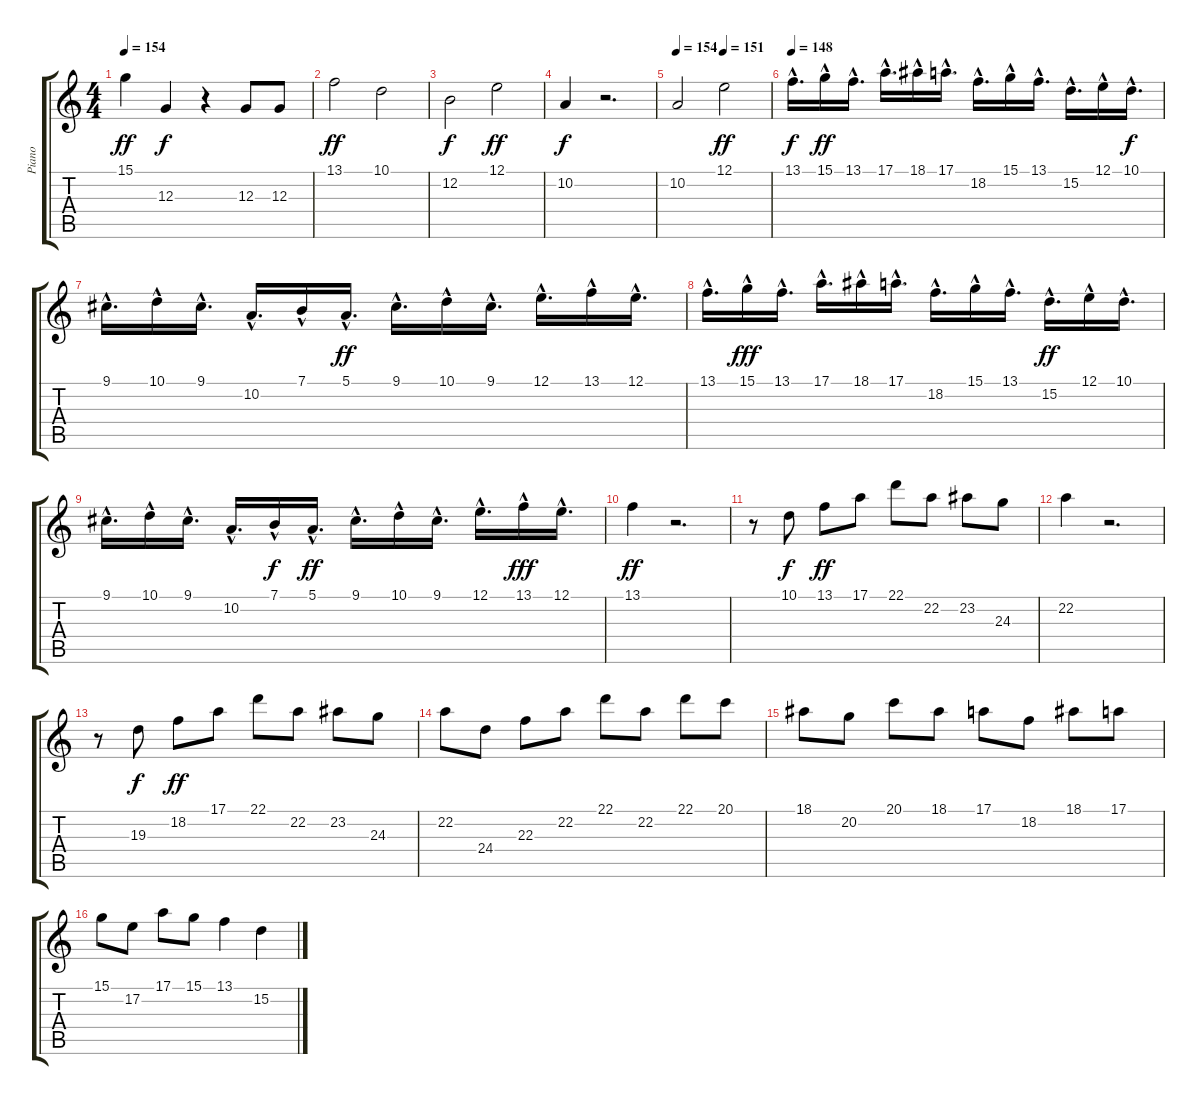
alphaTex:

\track ("Piano" "Piano") {instrument electricgrandpiano}
\staff {score tabs}
\tuning (E4 B3 G3 D3 A2 E2) {hide}
\ts (4 4)
\tempo 154
\clef g2
\ks c
15.1.4{dy ff} 12.3.4{dy f} r.4 12.3.8 12.3.8 |
13.1.2{dy ff} 10.1.2 |
12.2.2{dy f} 12.1.2{dy ff} |
10.2.4{dy f} r.2{d} |
\tempo 154
\tempo (151 0.5)
10.2.2 12.1.2{dy ff} |
\tempo 148
13.1{hac}.16{d dy f} 15.1{hac}.16{dy ff} 13.1{hac}.16{d} 17.1{hac}.16{d} 18.1{hac}.16 17.1{hac}.16{d} 18.2{hac}.16{d} 15.1{hac}.16 13.1{hac}.16{d} 15.2{hac}.16{d} 12.1{hac}.16 10.1{hac}.16{d dy f} |
9.1{hac}.16{d} 10.1{hac}.16 9.1{hac}.16{d} 10.2{hac}.16{d} 7.1{hac}.16 5.1{hac}.16{d dy ff} 9.1{hac}.16{d} 10.1{hac}.16 9.1{hac}.16{d} 12.1{hac}.16{d} 13.1{hac}.16 12.1{hac}.16{d} |
13.1{hac}.16{d} 15.1{hac}.16{dy fff} 13.1{hac}.16{d} 17.1{hac}.16{d} 18.1{hac}.16 17.1{hac}.16{d} 18.2{hac}.16{d} 15.1{hac}.16 13.1{hac}.16{d} 15.2{hac}.16{d dy ff} 12.1{hac}.16 10.1{hac}.16{d} |
9.1{hac}.16{d} 10.1{hac}.16 9.1{hac}.16{d} 10.2{hac}.16{d} 7.1{hac}.16{dy f} 5.1{hac}.16{d dy ff} 9.1{hac}.16{d} 10.1{hac}.16 9.1{hac}.16{d} 12.1{hac}.16{d} 13.1{hac}.16{dy fff} 12.1{hac}.16{d} |
13.1.4{dy ff} r.2{d} |
r.8 10.1.8{dy f} 13.1.8{dy ff} 17.1.8 22.1.8 22.2.8 23.2.8 24.3.8 |
22.2.4 r.2{d} |
r.8 19.3.8{dy f} 18.2.8{dy ff} 17.1.8 22.1.8 22.2.8 23.2.8 24.3.8 |
22.2.8 24.4.8 22.3.8 22.2.8 22.1.8 22.2.8 22.1.8 20.1.8 |
18.1.8 20.2.8 20.1.8 18.1.8 17.1.8 18.2.8 18.1.8 17.1.8 |
15.1.8 17.2.8 17.1.8 15.1.8 13.1.4 15.2.4
